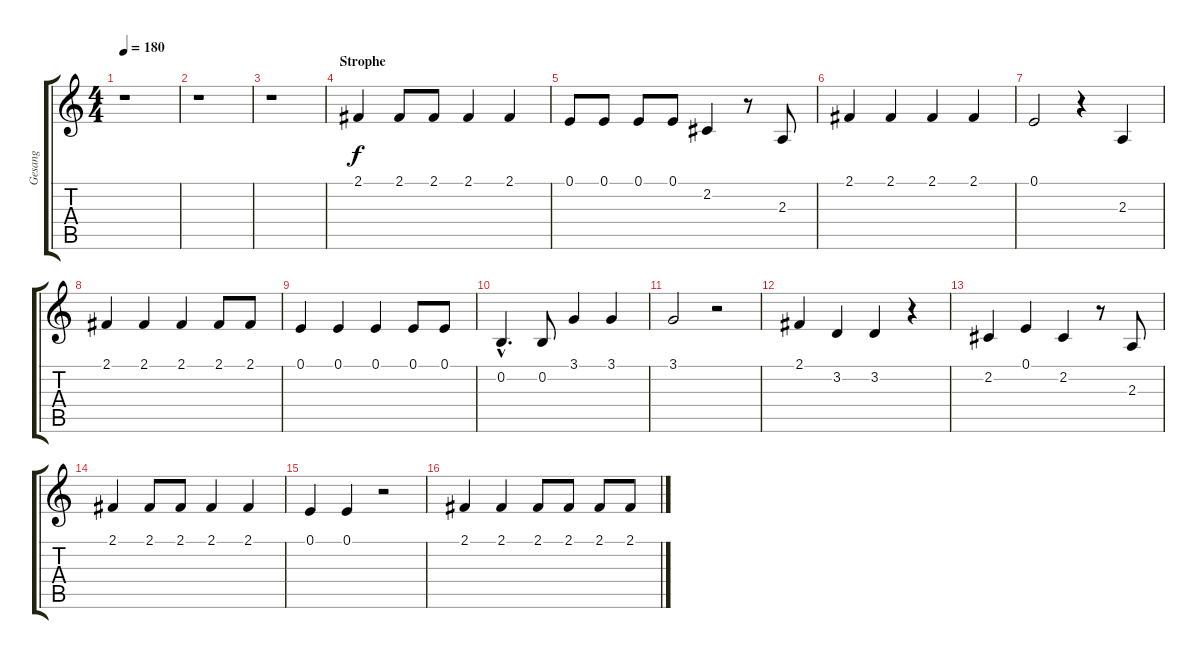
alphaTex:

\track ("Gesang" "Gesang") {instrument altosax}
\staff {score tabs}
\tuning (E4 B3 G3 D3 A2 E2) {hide}
\ts (4 4)
\tempo 180
\clef g2
\ks c
r.1{dy f} |
r.1 |
r.1 |
\section ("" "Strophe")
2.1.4 2.1.8 2.1.8 2.1.4 2.1.4 |
0.1.8 0.1.8 0.1.8 0.1.8 2.2.4 r.8 2.3.8 |
2.1.4 2.1.4 2.1.4 2.1.4 |
0.1.2 r.4 2.3.4 |
2.1.4 2.1.4 2.1.4 2.1.8 2.1.8 |
0.1.4 0.1.4 0.1.4 0.1.8 0.1.8 |
0.2{hac}.4{d} 0.2.8 3.1.4 3.1.4 |
3.1.2 r.2 |
2.1.4 3.2.4 3.2.4 r.4 |
2.2.4 0.1.4 2.2.4 r.8 2.3.8 |
2.1.4 2.1.8 2.1.8 2.1.4 2.1.4 |
0.1.4 0.1.4 r.2 |
2.1.4 2.1.4 2.1.8 2.1.8 2.1.8 2.1.8
